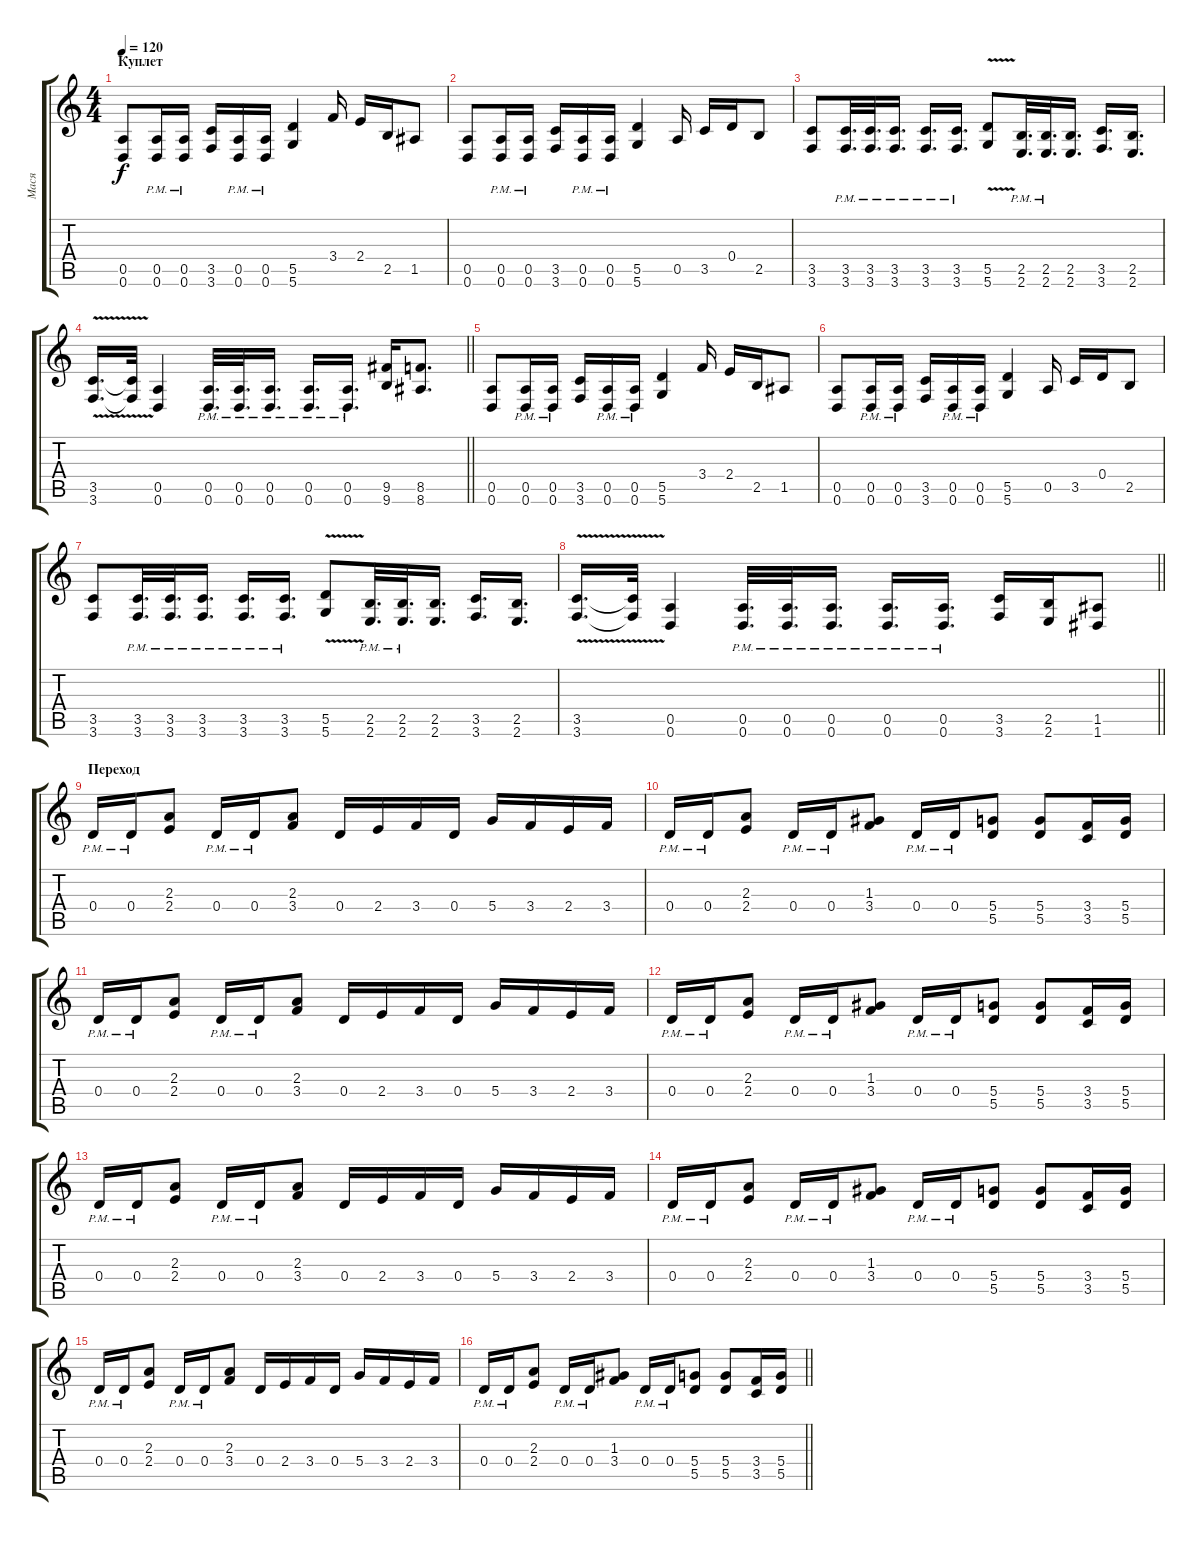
\track ("Мася" "Мася") {instrument distortionguitar}
\staff {score tabs}
\tuning (E4 B3 G3 D3 A2 D2) {hide}
\ts (4 4)
\section ("" "Куплет")
\tempo 120
\clef g2
\ks c
(0.5 0.6).8{dy f} (0.5{pm} 0.6{pm}).16 (0.5{pm} 0.6{pm}).16 (3.5 3.6).16 (0.5{pm} 0.6{pm}).16 (0.5{pm} 0.6{pm}).16 (5.5 5.6).4 3.4.16 2.4.16 2.5.16 1.5.8 |
(0.5 0.6).8 (0.5{pm} 0.6{pm}).16 (0.5{pm} 0.6{pm}).16 (3.5 3.6).16 (0.5{pm} 0.6{pm}).16 (0.5{pm} 0.6{pm}).16 (5.5 5.6).4 0.5.16 3.5.16 0.4.16 2.5.8 |
(3.5 3.6).8 (3.5{pm} 3.6{pm}).32{d} (3.5{pm} 3.6{pm}).32{d} (3.5{pm} 3.6{pm}).16{d} (3.5{pm} 3.6{pm}).16{d} (3.5{pm} 3.6{pm}).16{d} (5.5{v} 5.6{v}).8 (2.5{pm} 2.6{pm}).32{d} (2.5{pm} 2.6{pm}).32{d} (2.5 2.6).16{d} (3.5 3.6).16{d} (2.5 2.6).16{d} |
\barLineRight lightlight
(3.5{v} 3.6{v}).16{d} (3.5{t} 3.6{t}).32 (0.5 0.6).4 (0.5{pm} 0.6{pm}).32{d} (0.5{pm} 0.6{pm}).32{d} (0.5{pm} 0.6{pm}).16{d} (0.5{pm} 0.6{pm}).16{d} (0.5{pm} 0.6{pm}).16{d} (9.5 9.6).16 (8.5 8.6).8{d} |
(0.5 0.6).8 (0.5{pm} 0.6{pm}).16 (0.5{pm} 0.6{pm}).16 (3.5 3.6).16 (0.5{pm} 0.6{pm}).16 (0.5{pm} 0.6{pm}).16 (5.5 5.6).4 3.4.16 2.4.16 2.5.16 1.5.8 |
(0.5 0.6).8 (0.5{pm} 0.6{pm}).16 (0.5{pm} 0.6{pm}).16 (3.5 3.6).16 (0.5{pm} 0.6{pm}).16 (0.5{pm} 0.6{pm}).16 (5.5 5.6).4 0.5.16 3.5.16 0.4.16 2.5.8 |
(3.5 3.6).8 (3.5{pm} 3.6{pm}).32{d} (3.5{pm} 3.6{pm}).32{d} (3.5{pm} 3.6{pm}).16{d} (3.5{pm} 3.6{pm}).16{d} (3.5{pm} 3.6{pm}).16{d} (5.5{v} 5.6{v}).8 (2.5{pm} 2.6{pm}).32{d} (2.5{pm} 2.6{pm}).32{d} (2.5 2.6).16{d} (3.5 3.6).16{d} (2.5 2.6).16{d} |
\barLineRight lightlight
(3.5{v} 3.6{v}).16{d} (3.5{t} 3.6{t}).32 (0.5 0.6).4 (0.5{pm} 0.6{pm}).32{d} (0.5{pm} 0.6{pm}).32{d} (0.5{pm} 0.6{pm}).16{d} (0.5{pm} 0.6{pm}).16{d} (0.5{pm} 0.6{pm}).16{d} (3.5 3.6).16 (2.5 2.6).16 (1.5 1.6).8 |
\section ("" "Переход")
0.4{pm}.16 0.4{pm}.16 (2.3 2.4).8 0.4{pm}.16 0.4{pm}.16 (2.3 3.4).8 0.4.16 2.4.16 3.4.16 0.4.16 5.4.16 3.4.16 2.4.16 3.4.16 |
0.4{pm}.16 0.4{pm}.16 (2.3 2.4).8 0.4{pm}.16 0.4{pm}.16 (1.3 3.4).8 0.4{pm}.16 0.4{pm}.16 (5.4 5.5).8 (5.4 5.5).8 (3.4 3.5).16 (5.4 5.5).16 |
0.4{pm}.16 0.4{pm}.16 (2.3 2.4).8 0.4{pm}.16 0.4{pm}.16 (2.3 3.4).8 0.4.16 2.4.16 3.4.16 0.4.16 5.4.16 3.4.16 2.4.16 3.4.16 |
0.4{pm}.16 0.4{pm}.16 (2.3 2.4).8 0.4{pm}.16 0.4{pm}.16 (1.3 3.4).8 0.4{pm}.16 0.4{pm}.16 (5.4 5.5).8 (5.4 5.5).8 (3.4 3.5).16 (5.4 5.5).16 |
0.4{pm}.16 0.4{pm}.16 (2.3 2.4).8 0.4{pm}.16 0.4{pm}.16 (2.3 3.4).8 0.4.16 2.4.16 3.4.16 0.4.16 5.4.16 3.4.16 2.4.16 3.4.16 |
0.4{pm}.16 0.4{pm}.16 (2.3 2.4).8 0.4{pm}.16 0.4{pm}.16 (1.3 3.4).8 0.4{pm}.16 0.4{pm}.16 (5.4 5.5).8 (5.4 5.5).8 (3.4 3.5).16 (5.4 5.5).16 |
0.4{pm}.16 0.4{pm}.16 (2.3 2.4).8 0.4{pm}.16 0.4{pm}.16 (2.3 3.4).8 0.4.16 2.4.16 3.4.16 0.4.16 5.4.16 3.4.16 2.4.16 3.4.16 |
\barLineRight lightlight
0.4{pm}.16 0.4{pm}.16 (2.3 2.4).8 0.4{pm}.16 0.4{pm}.16 (1.3 3.4).8 0.4{pm}.16 0.4{pm}.16 (5.4 5.5).8 (5.4 5.5).8 (3.4 3.5).16 (5.4 5.5).16
